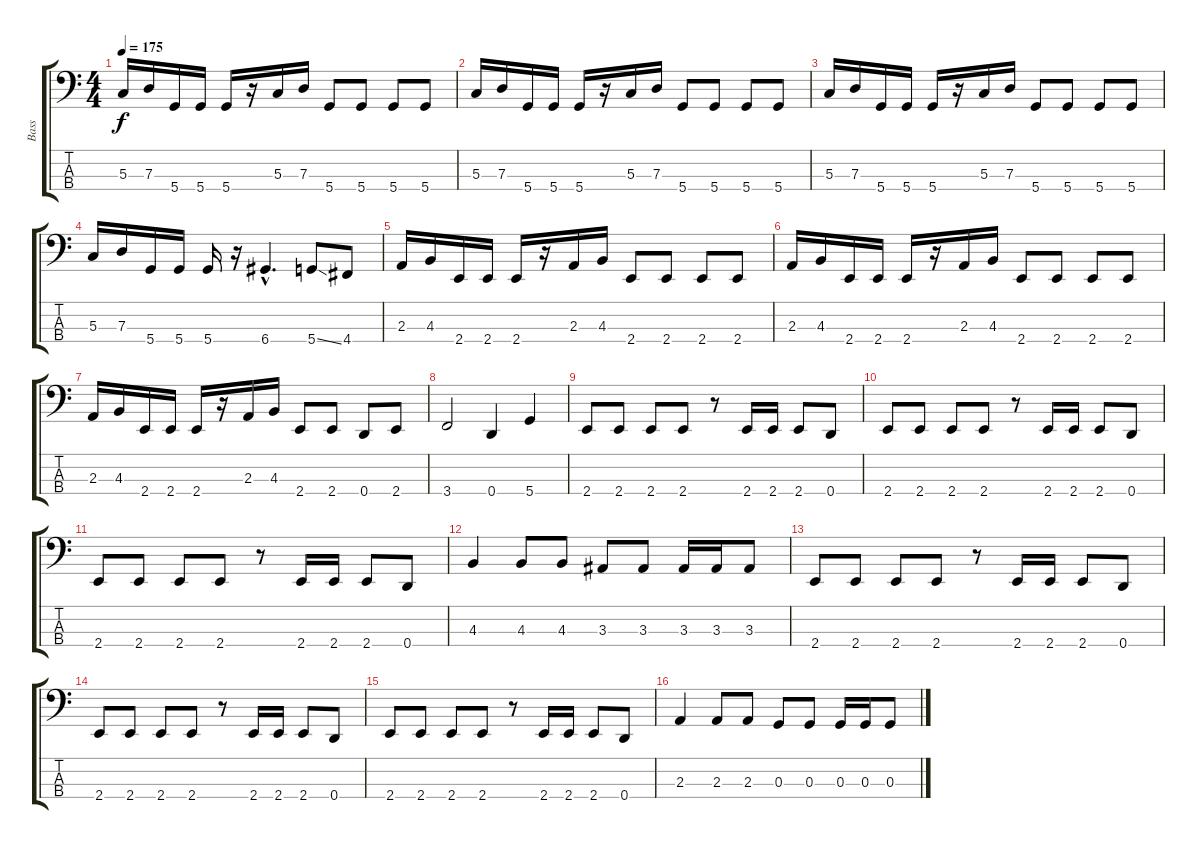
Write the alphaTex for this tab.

\track ("Bass" "Bass") {instrument slapbass1}
\staff {score tabs}
\tuning (F2 C2 G1 D1) {hide}
\ts (4 4)
\tempo 175
\clef f4
\ks c
5.3.16{dy f} 7.3.16 5.4.16 5.4.16 5.4.16 r.16 5.3.16 7.3.16 5.4.8 5.4.8 5.4.8 5.4.8 |
5.3.16 7.3.16 5.4.16 5.4.16 5.4.16 r.16 5.3.16 7.3.16 5.4.8 5.4.8 5.4.8 5.4.8 |
5.3.16 7.3.16 5.4.16 5.4.16 5.4.16 r.16 5.3.16 7.3.16 5.4.8 5.4.8 5.4.8 5.4.8 |
5.3.16 7.3.16 5.4.16 5.4.16 5.4.16 r.16 6.4{hac}.4{d} 5.4{ss}.8 4.4.8 |
2.3.16 4.3.16 2.4.16 2.4.16 2.4.16 r.16 2.3.16 4.3.16 2.4.8 2.4.8 2.4.8 2.4.8 |
2.3.16 4.3.16 2.4.16 2.4.16 2.4.16 r.16 2.3.16 4.3.16 2.4.8 2.4.8 2.4.8 2.4.8 |
2.3.16 4.3.16 2.4.16 2.4.16 2.4.16 r.16 2.3.16 4.3.16 2.4.8 2.4.8 0.4.8 2.4.8 |
3.4.2 0.4.4 5.4.4 |
2.4.8 2.4.8 2.4.8 2.4.8 r.8 2.4.16 2.4.16 2.4.8 0.4.8 |
2.4.8 2.4.8 2.4.8 2.4.8 r.8 2.4.16 2.4.16 2.4.8 0.4.8 |
2.4.8 2.4.8 2.4.8 2.4.8 r.8 2.4.16 2.4.16 2.4.8 0.4.8 |
4.3.4 4.3.8 4.3.8 3.3.8 3.3.8 3.3.16 3.3.16 3.3.8 |
2.4.8 2.4.8 2.4.8 2.4.8 r.8 2.4.16 2.4.16 2.4.8 0.4.8 |
2.4.8 2.4.8 2.4.8 2.4.8 r.8 2.4.16 2.4.16 2.4.8 0.4.8 |
2.4.8 2.4.8 2.4.8 2.4.8 r.8 2.4.16 2.4.16 2.4.8 0.4.8 |
2.3.4 2.3.8 2.3.8 0.3.8 0.3.8 0.3.16 0.3.16 0.3.8
